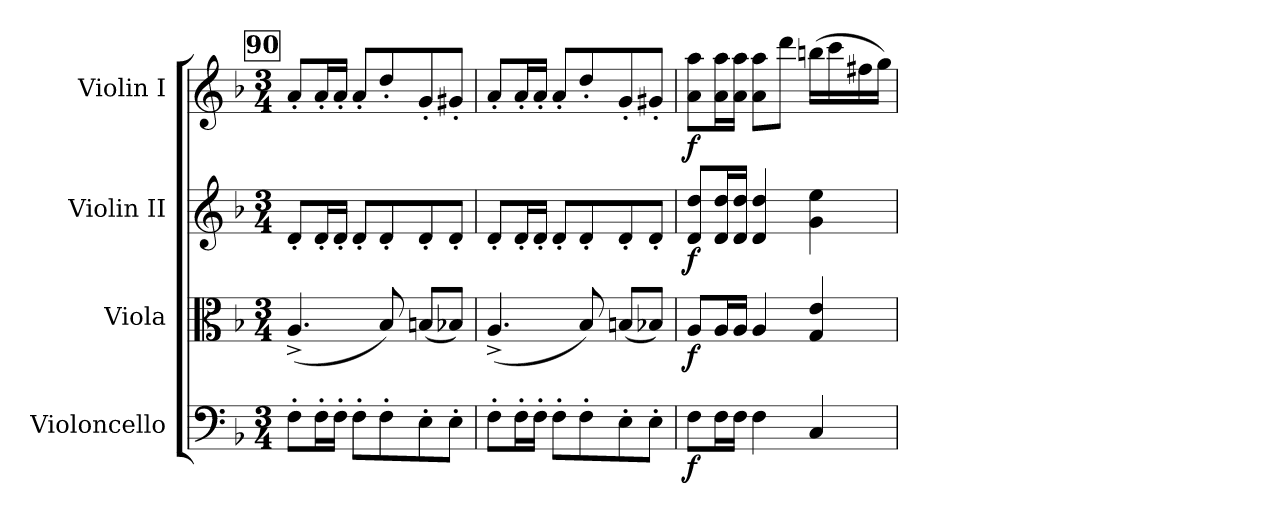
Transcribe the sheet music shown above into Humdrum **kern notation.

**kern	**dynam	**kern	**dynam	**kern	**dynam	**kern	**dynam
*part4	*part4	*part3	*part3	*part2	*part2	*part1	*part1
*staff4	*staff4	*staff3	*staff3	*staff2	*staff2	*staff1	*staff1
*I"Violoncello	*	*I"Viola	*	*I"Violin II	*	*I"Violin I	*
*I'Vc	*	*I'Vla	*	*I'Vln	*	*I'Vln	*
*clefF4	*	*clefC3	*	*clefG2	*	*clefG2	*
*k[b-]	*	*k[b-]	*	*k[b-]	*	*k[b-]	*
*M3/4	*	*M3/4	*	*M3/4	*	*M3/4	*
!!LO:REH:place=s1:a:B:fs=14:t=90
=90	=90	=90	=90	=90	=90	=90	=90
8F'\L	.	(<4.A^/	.	8d'/L	.	8a'/L	.
16F'\L	.	.	.	16d'/L	.	16a'/L	.
16F'\JJ	.	.	.	16d'/JJ	.	16a'/JJ	.
8F'\L	.	.	.	8d'/L	.	8a'/L	.
8F'\	.	8B-/)	.	8d'/	.	8dd'/	.
8E'\	.	(<8Bn/L	.	8d'/	.	8g'/	.
8E'\J	.	8B-X/J)	.	8d'/J	.	8g#X'/J	.
=91	=91	=91	=91	=91	=91	=91	=91
8F'\L	.	(<4.A^/	.	8d'/L	.	8a'/L	.
16F'\L	.	.	.	16d'/L	.	16a'/L	.
16F'\JJ	.	.	.	16d'/JJ	.	16a'/JJ	.
8F'\L	.	.	.	8d'/L	.	8a'/L	.
8F'\	.	8B-/)	.	8d'/	.	8dd'/	.
8E'\	.	(<8Bn/L	.	8d'/	.	8g'/	.
8E'\J	.	8B-X/J)	.	8d'/J	.	8g#X'/J	.
=92	=92	=92	=92	=92	=92	=92	=92
!	!LO:DY:b	!	!LO:DY:b	!	!LO:DY:b	!	!LO:DY:b
8F\L	f	8A/L	f	8d/ 8dd/L	f	8a\ 8aa\L	f
16F\L	.	16A/L	.	16d/ 16dd/L	.	16a\ 16aa\L	.
16F\JJ	.	16A/JJ	.	16d/ 16dd/JJ	.	16a\ 16aa\JJ	.
4F\	.	4A/	.	4d/ 4dd/	.	8a\ 8aa\L	.
.	.	.	.	.	.	8ddd\J	.
4C/	.	4G/ 4e/	.	4g\ 4ee\	.	(>16bbn\LL	.
.	.	.	.	.	.	16ccc\	.
.	.	.	.	.	.	16ff#X\	.
.	.	.	.	.	.	16gg\JJ)	.
=	=	=	=	=	=	=	=
*-	*-	*-	*-	*-	*-	*-	*-
